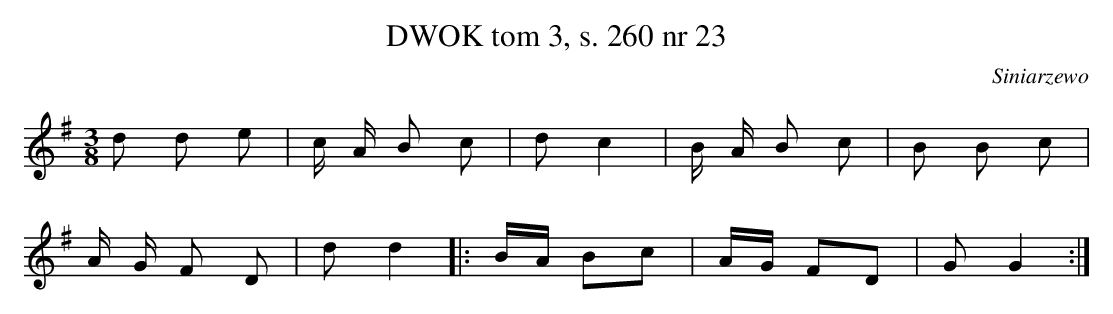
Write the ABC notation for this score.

X:1
T: DWOK tom 3, s. 260 nr 23
O: Siniarzewo
L: 1/16
M: 3/8
K: G
d2 d2 e2 | c A B2 c2 | d2 c4 | B A B2 c2 | B2 B2 c2 |
A G F2 D2 | d2 d4 |: BA B2c2 | AG F2D2 | G2 G4 :|
